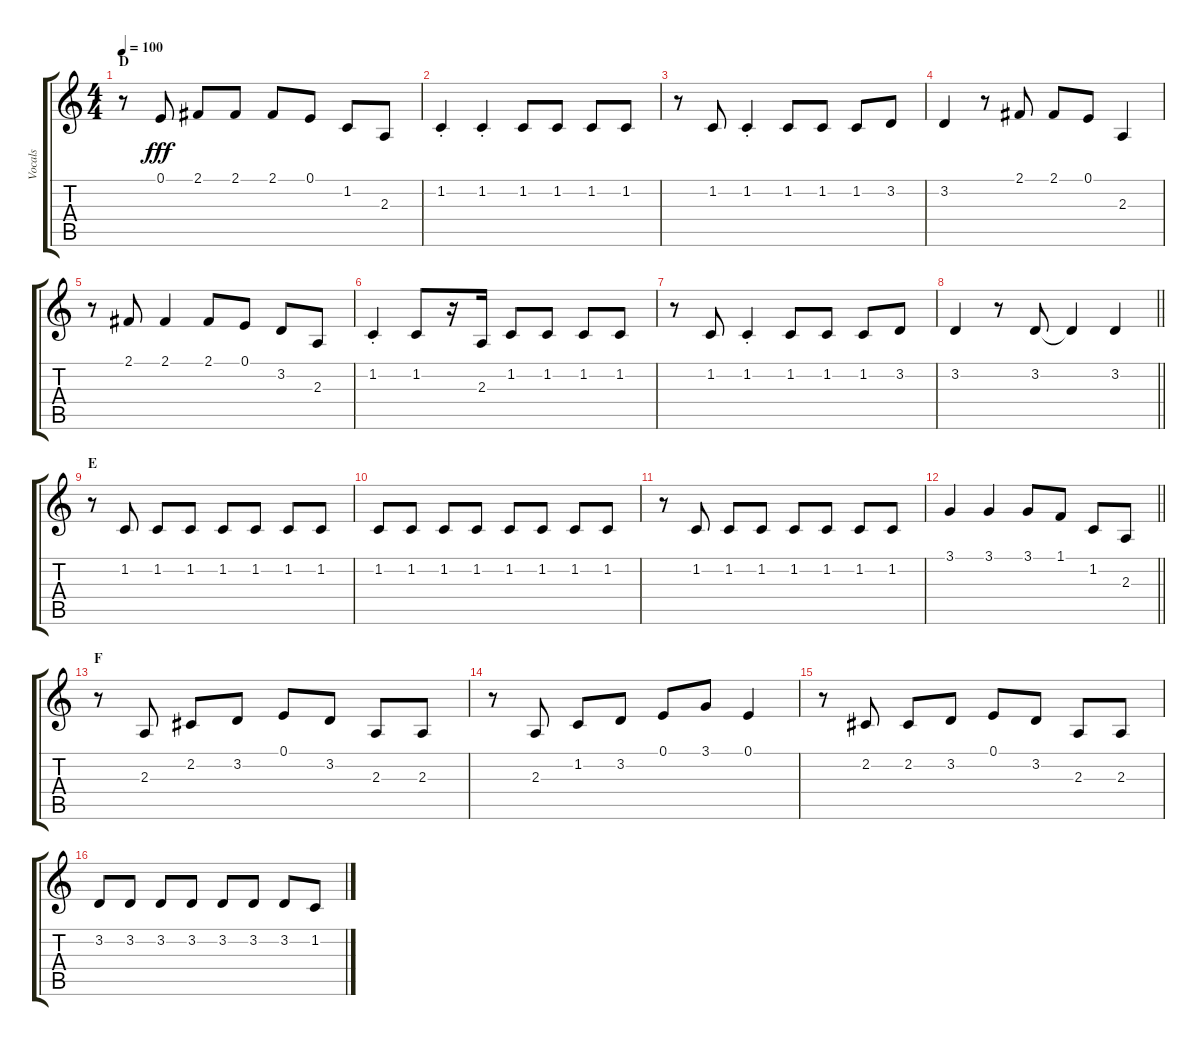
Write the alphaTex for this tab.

\track ("Vocals" "Vocals") {instrument voiceoohs}
\staff {score tabs}
\tuning (E4 B3 G3 D3 A2 E2) {hide}
\ts (4 4)
\section ("" "D")
\tempo 100
\clef g2
\ks c
r.8{dy fff} 0.1.8 2.1.8 2.1.8 2.1.8 0.1.8 1.2.8 2.3.8 |
1.2{st}.4 1.2{st}.4 1.2.8 1.2.8 1.2.8 1.2.8 |
r.8 1.2.8 1.2{st}.4 1.2.8 1.2.8 1.2.8 3.2.8 |
3.2.4 r.8 2.1.8 2.1.8 0.1.8 2.3.4 |
r.8 2.1.8 2.1.4 2.1.8 0.1.8 3.2.8 2.3.8 |
1.2{st}.4 1.2.8 r.16 2.3.16 1.2.8 1.2.8 1.2.8 1.2.8 |
r.8 1.2.8 1.2{st}.4 1.2.8 1.2.8 1.2.8 3.2.8 |
\barLineRight lightlight
3.2.4 r.8 3.2.8 3.2{t}.4 3.2.4 |
\section ("" "E")
r.8 1.2.8 1.2.8 1.2.8 1.2.8 1.2.8 1.2.8 1.2.8 |
1.2.8 1.2.8 1.2.8 1.2.8 1.2.8 1.2.8 1.2.8 1.2.8 |
r.8 1.2.8 1.2.8 1.2.8 1.2.8 1.2.8 1.2.8 1.2.8 |
\barLineRight lightlight
3.1.4 3.1.4 3.1.8 1.1.8 1.2.8 2.3.8 |
\section ("" "F")
r.8 2.3.8 2.2.8 3.2.8 0.1.8 3.2.8 2.3.8 2.3.8 |
r.8 2.3.8 1.2.8 3.2.8 0.1.8 3.1.8 0.1.4 |
r.8 2.2.8 2.2.8 3.2.8 0.1.8 3.2.8 2.3.8 2.3.8 |
3.2.8 3.2.8 3.2.8 3.2.8 3.2.8 3.2.8 3.2.8 1.2.8
